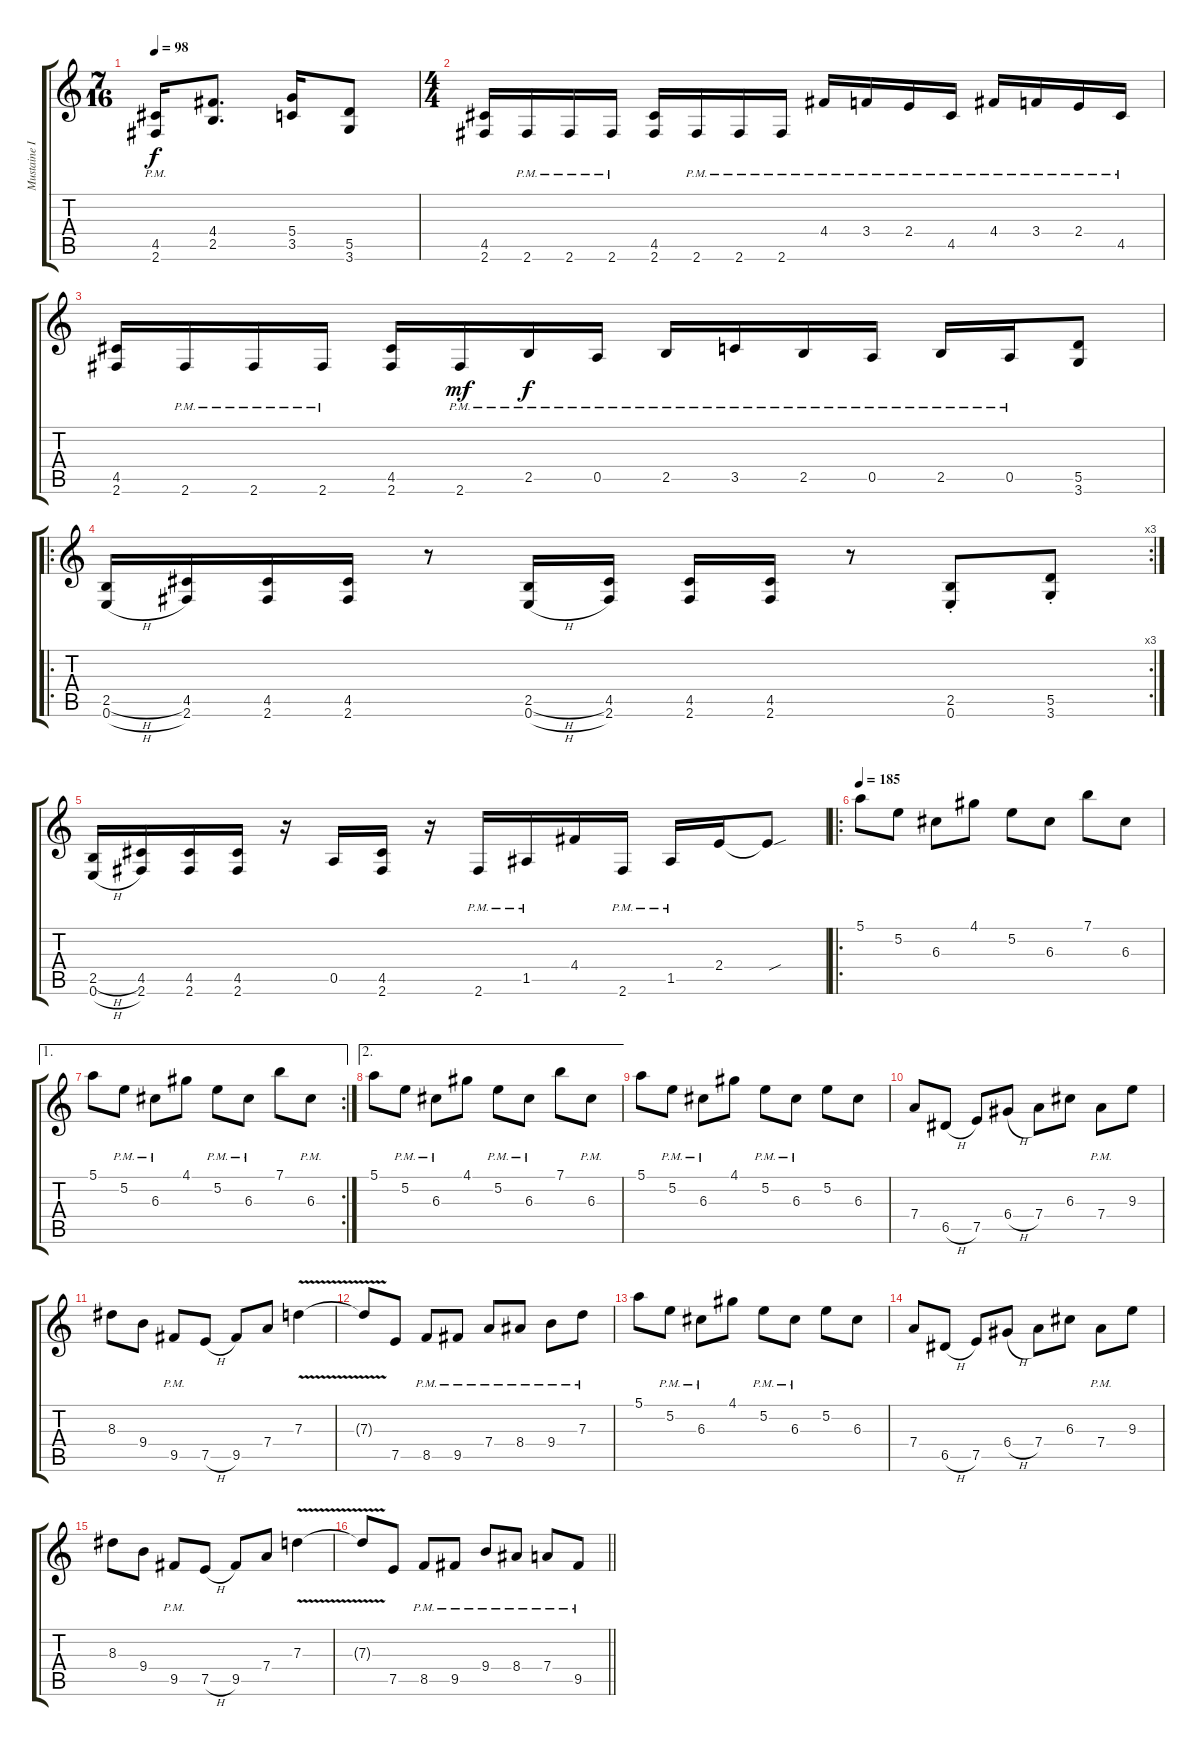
\track ("Mustaine II" "Mustaine I") {instrument distortionguitar}
\staff {score tabs}
\tuning (E4 B3 G3 D3 A2 E2) {hide}
\ts (7 16)
\tempo 98
\clef g2
\ks c
(4.5{pm} 2.6{pm}).16{dy f} (4.4 2.5).8{d} (5.4 3.5).16 (5.5 3.6).8 |
\ts (4 4)
(4.5 2.6).16 2.6{pm}.16 2.6{pm}.16 2.6{pm}.16 (4.5 2.6).16 2.6{pm}.16 2.6{pm}.16 2.6{pm}.16 4.4{pm}.16 3.4{pm}.16 2.4{pm}.16 4.5{pm}.16 4.4{pm}.16 3.4{pm}.16 2.4{pm}.16 4.5{pm}.16 |
(4.5 2.6).16 2.6{pm}.16 2.6{pm}.16 2.6{pm}.16 (4.5 2.6).16 2.6{pm}.16{dy mf} 2.5{pm}.16{dy f} 0.5{pm}.16 2.5{pm}.16 3.5{pm}.16 2.5{pm}.16 0.5{pm}.16 2.5{pm}.16 0.5{pm}.16 (5.5 3.6).8 |
\ro
\rc 3
(2.5{h} 0.6{h}).16 (4.5 2.6).16 (4.5 2.6).16 (4.5 2.6).16 r.8 (2.5{h} 0.6{h}).16 (4.5 2.6).16 (4.5 2.6).16 (4.5 2.6).16 r.8 (2.5{st} 0.6{st}).8 (5.5{st} 3.6{st}).8 |
(2.5{h} 0.6{h}).16 (4.5 2.6).16 (4.5 2.6).16 (4.5 2.6).16 r.16 0.5.16 (4.5 2.6).16 r.16 2.6{pm}.16 1.5{pm}.16 4.4.16 2.6{pm}.16 1.5{pm}.16 2.4.16 2.4{sou t}.8 |
\ro
\tempo 185
5.1.8 5.2.8 6.3.8 4.1.8 5.2.8 6.3.8 7.1.8 6.3.8 |
\ae 1
\rc 2
5.1.8 5.2{pm}.8 6.3{pm}.8 4.1.8 5.2{pm}.8 6.3{pm}.8 7.1.8 6.3{pm}.8 |
\ae 2
5.1.8 5.2{pm}.8 6.3{pm}.8 4.1.8 5.2{pm}.8 6.3{pm}.8 7.1.8 6.3{pm}.8 |
5.1.8 5.2{pm}.8 6.3{pm}.8 4.1.8 5.2{pm}.8 6.3{pm}.8 5.2.8 6.3.8 |
7.4.8 6.5{h}.8 7.5.8 6.4{h}.8 7.4.8 6.3.8 7.4{pm}.8 9.3.8 |
8.3.8 9.4.8 9.5{pm}.8 7.5{h}.8 9.5.8 7.4.8 7.3{v}.4 |
7.3{t}.8 7.5.8 8.5{pm}.8 9.5{pm}.8 7.4{pm}.8 8.4{pm}.8 9.4{pm}.8 7.3{pm}.8 |
5.1.8 5.2{pm}.8 6.3{pm}.8 4.1.8 5.2{pm}.8 6.3{pm}.8 5.2.8 6.3.8 |
7.4.8 6.5{h}.8 7.5.8 6.4{h}.8 7.4.8 6.3.8 7.4{pm}.8 9.3.8 |
8.3.8 9.4.8 9.5{pm}.8 7.5{h}.8 9.5.8 7.4.8 7.3{v}.4 |
\barLineRight lightlight
7.3{t}.8 7.5.8 8.5{pm}.8 9.5{pm}.8 9.4{pm}.8 8.4{pm}.8 7.4{pm}.8 9.5{pm}.8
